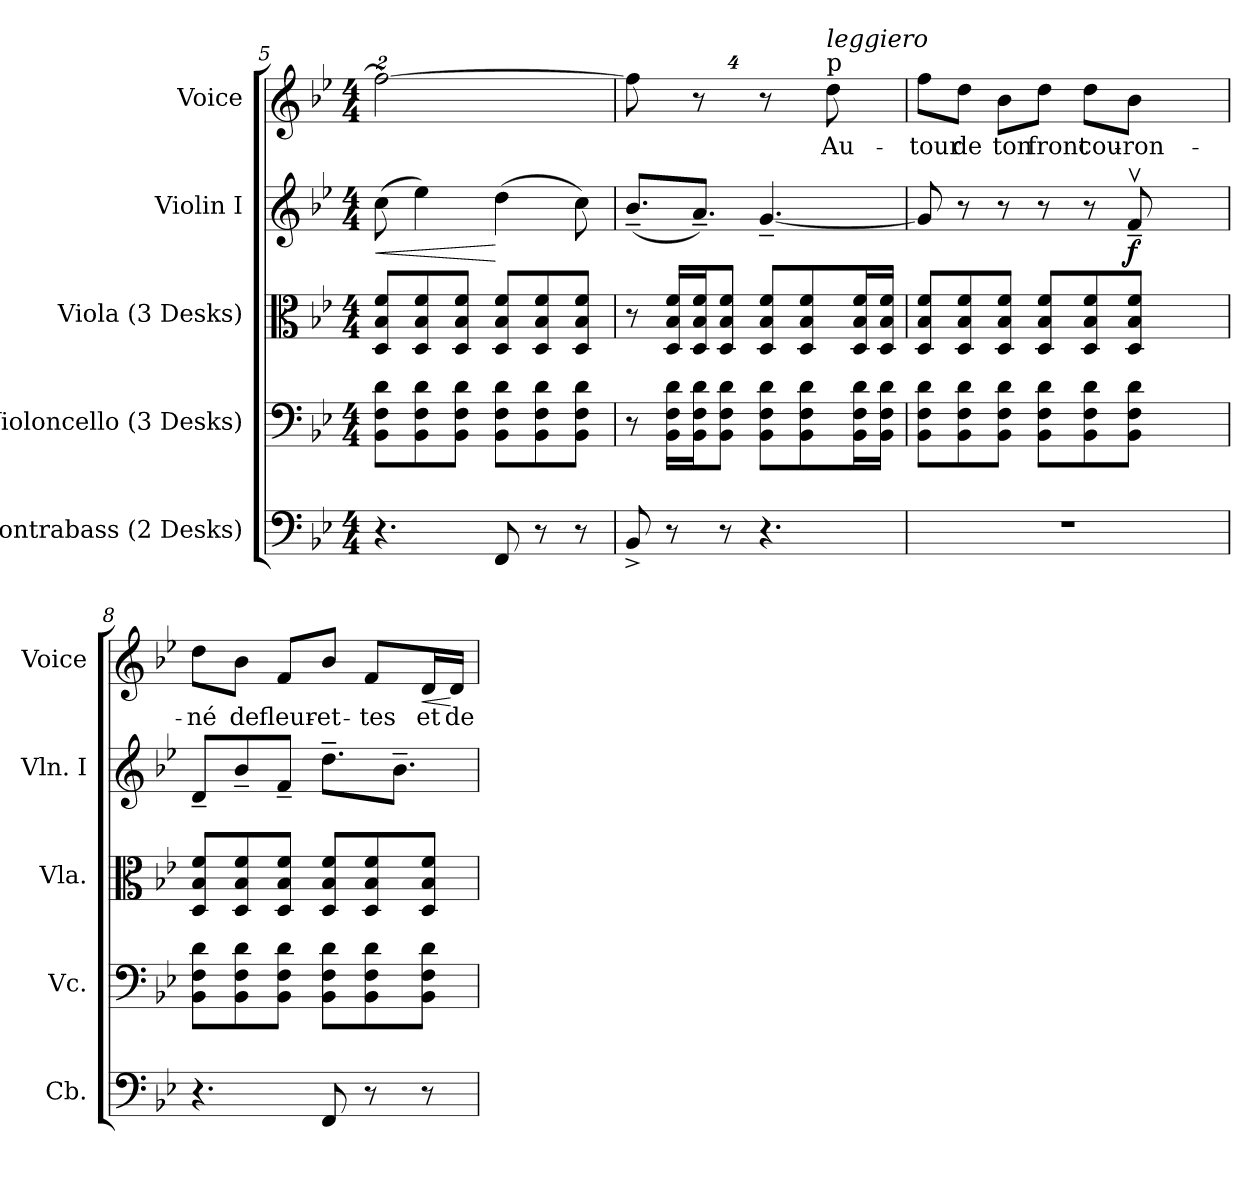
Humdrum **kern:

**kern	**kern	**kern	**kern	**dynam	**kern	**text	**dynam
*part5	*part4	*part3	*part2	*part2	*part1	*part1	*part1
*staff5	*staff4	*staff3	*staff2	*staff2	*staff1	*staff1	*staff1
*I"Contrabass (2 Desks)	*I"Violoncello (3 Desks)	*I"Viola (3 Desks)	*I"Violin I	*	*I"Voice	*	*
*I'Cb.	*I'Vc.	*I'Vla.	*I'Vln. I	*	*I'Voice	*	*
*clefF4	*clefF4	*clefC3	*clefG2	*	*clefG2	*	*
*ITrd7c12	*	*	*	*	*	*	*
*k[b-e-]	*k[b-e-]	*k[b-e-]	*k[b-e-]	*	*k[b-e-]	*	*
*B-:	*B-:	*B-:	*B-:	*	*B-:	*	*
*M4/4	*M4/4	*M4/4	*M4/4	*	*M4/4	*	*
=5	=5	=5	=5	=5	=5	=5	=5
!	!	!	!	!LO:HP:b	!	!	!
*	*	*	*	*	*Xbrackettup	*	*
4.r	8BB-i\ 8Fi 8diL	8Di/ 8B-i 8fiL	(8cci\	<	4%3ffi\_>	.	.
.	8BB-i\ 8Fi 8di	8Di/ 8B-i 8fi	4ee-i\)	.	.	.	.
.	8BB-i\ 8Fi 8diJ	8Di/ 8B-i 8fiJ	.	.	.	.	.
8FFFi/	8BB-i\ 8Fi 8diL	8Di/ 8B-i 8fiL	(4ddi\	[	.	.	.
8r	8BB-i\ 8Fi 8di	8Di/ 8B-i 8fi	.	.	.	.	.
8r	8BB-i\ 8Fi 8diJ	8Di/ 8B-i 8fiJ	8cci\)	.	.	.	.
!!LO:LB:g=z
=6	=6	=6	=6	=6	=6	=6	=6
8BBB-^i/	8r	8r	(8.b-~i/L	.	16%3ffi\]	.	.
8r	16BB-i\ 16Fi 16diLL	16Di/ 16B-i 16fiLL	.	.	.	.	.
.	16BB-i\ 16Fi 16diJ	16Di/ 16B-i 16fiJ	8.a~i/J)	.	16%3r	.	.
8r	8BB-i\ 8Fi 8diJ	8Di/ 8B-i 8fiJ	.	.	.	.	.
4.r	8BB-i\ 8Fi 8diL	8Di/ 8B-i 8fiL	[<4.g~i/	.	16%3r	.	.
.	8BB-i\ 8Fi 8di	8Di/ 8B-i 8fi	.	.	.	.	.
!	!	!	!	!	!LO:TX:a:t=p	!	!
!	!	!	!	!	!LO:TX:i:t=leggiero	!	!
!	!	!	!	!	!	!LO:LY:b:color=#000000	!
.	.	.	.	.	16%3ddi\	Au-	.
.	16BB-i\ 16Fi 16diL	16Di/ 16B-i 16fiL	.	.	.	.	.
.	16BB-i\ 16Fi 16diJJ	16Di/ 16B-i 16fiJJ	.	.	.	.	.
=7	=7	=7	=7	=7	=7	=7	=7
!LO:N:vis=1	!	!	!	!	!	!	!
!	!	!	!	!	!	!LO:LY:b:color=#000000	!
1r	8BB-i\ 8Fi 8diL	8Di/ 8B-i 8fiL	8gi/]	.	8ffi\L	-tour	.
!	!	!	!	!	!	!LO:LY:b:color=#000000	!
.	8BB-i\ 8Fi 8di	8Di/ 8B-i 8fi	8r	.	8ddi\J	de	.
!	!	!	!	!	!	!LO:LY:b:color=#000000	!
.	8BB-i\ 8Fi 8diJ	8Di/ 8B-i 8fiJ	8r	.	8b-i\L	ton	.
!	!	!	!	!	!	!LO:LY:b:color=#000000	!
.	8BB-i\ 8Fi 8diL	8Di/ 8B-i 8fiL	8r	.	8ddi\J	front	.
!	!	!	!	!	!	!LO:LY:b:color=#000000	!
.	8BB-i\ 8Fi 8di	8Di/ 8B-i 8fi	8r	.	8ddi\L	cou-	.
!	!	!	!	!	!	!LO:LY:b:color=#000000	!
.	8BB-i\ 8Fi 8diJ	8Di/ 8B-i 8fiJ	8fv~i/	f	8b-i\J	-ron-	.
.	4ryy	4ryy	4ryy	.	4ryy	.	.
=8	=8	=8	=8	=8	=8	=8	=8
!	!	!	!	!	!	!LO:LY:b:color=#000000	!
4.r	8BB-i\ 8Fi 8diL	8Di/ 8B-i 8fiL	8d~i/L	.	8ddi\L	-né	.
!	!	!	!	!	!	!LO:LY:b:color=#000000	!
.	8BB-i\ 8Fi 8di	8Di/ 8B-i 8fi	8b-~i/	.	8b-i\J	de	.
!	!	!	!	!	!	!LO:LY:b:color=#000000	!
.	8BB-i\ 8Fi 8diJ	8Di/ 8B-i 8fiJ	8f~i/J	.	8fi/L	fleur-	.
!	!	!	!	!	!	!LO:LY:b:color=#000000	!
8FFFi/	8BB-i\ 8Fi 8diL	8Di/ 8B-i 8fiL	8.dd~i\L	.	8b-i/J	-et-	.
!	!	!	!	!	!	!LO:LY:b:color=#000000	!
8r	8BB-i\ 8Fi 8di	8Di/ 8B-i 8fi	.	.	8fi/L	-tes	.
.	.	.	8.b-~i\J	.	.	.	.
!	!	!	!	!	!	!LO:LY:b:color=#000000	!LO:HP:b
8r	8BB-i\ 8Fi 8diJ	8Di/ 8B-i 8fiJ	.	.	16di/L	et	<
!	!	!	!	!	!	!LO:LY:b:color=#000000	!
.	.	.	.	.	16di/JJ	de	[
=	=	=	=	=	=	=	=
*-	*-	*-	*-	*-	*-	*-	*-
